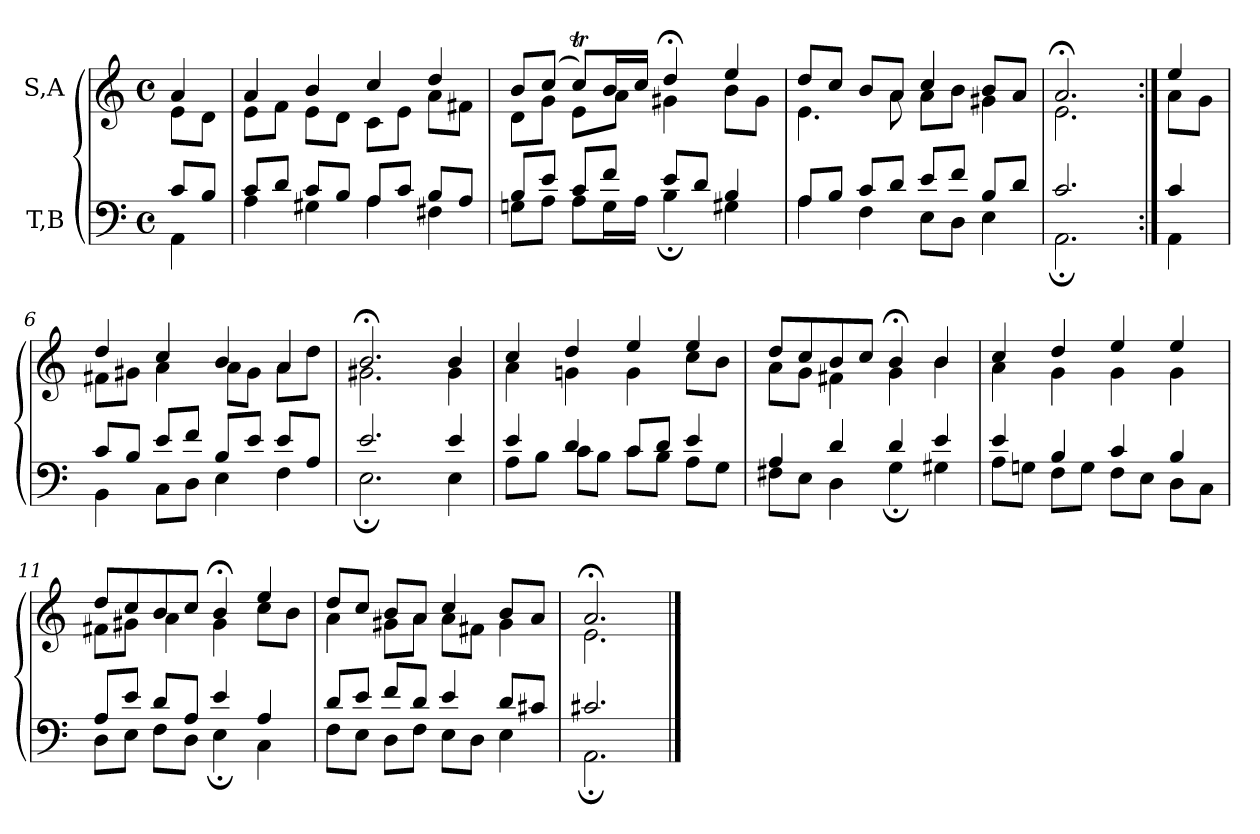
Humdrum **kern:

**kern	**kern
*part2	*part1
*staff2	*staff1
*I"T,B	*I"S,A
*clefF4	*clefG2
*k[]	*k[]
*M4/4	*M4/4
*met(c)	*met(c)
=	=
*^	*^
8cL	4AA	4a	8eL
8BJ	.	.	8dJ
=1	=1	=1	=1
8cL	4A	4a	8eL
8dJ	.	.	8fJ
8cL	4G#X	4b	8eL
8BJ	.	.	8dJ
8AL	4A	4cc	8cL
8cJ	.	.	8eJ
8BL	4F#X	4dd	8aL
8AJ	.	.	8f#XJ
=2	=2	=2	=2
8BL	8GnL	8bL	8dL
8eJ	8AJ	(>8ccJ	8gJ
8cL	8AL	8ccTL)	8eL
8fJ	16GL	16bL	8aJ
.	16AJJ	16ccJJ	.
8eL	4B;	4dd;<	4g#X
8dJ	.	.	.
4B	4G#X	4ee	8bL
.	.	.	8g#J
=3	=3	=3	=3
8AL	4A	8ddL	4.e
8BJ	.	8ccJ	.
8cL	4F	8bL	.
8dJ	.	8aJ	8a
8eL	8EL	4cc	8aL
8fJ	8DJ	.	8bJ
8BL	4E	8bL	4g#X
8dJ	.	8aJ	.
=34	=34	=34	=34
2.c	2.AA;	2.a;<	2.e
=35:|!	=35:|!	=35:|!	=35:|!
4c	4AA	4ee	8aL
.	.	.	8gJ
=6	=6	=6	=6
8cL	4BB	4dd	8f#XL
8BJ	.	.	8g#XJ
8eL	8CL	4cc	4a
8fJ	8DJ	.	.
8BL	4E	4b	8aL
8eJ	.	.	8g#J
8eL	4F	4a	8aL
8AJ	.	.	8ddJ
=7	=7	=7	=7
2.e	2.E;	2.b;<	2.g#X
4e	4E	4b	4g#
=8	=8	=8	=8
4e	8AL	4cc	4a
.	8BJ	.	.
4d	8cL	4dd	4gn
.	8BJ	.	.
8cL	8cL	4ee	4g
8dJ	8BJ	.	.
4e	8AL	4ee	8ccL
.	8GJ	.	8bJ
=9	=9	=9	=9
4A	8F#XL	8ddL	8aL
.	8EJ	8cc	8gJ
4d	4D	8b	4f#X
.	.	8ccJ	.
4d	4G;	4b;<	4g
4e	4G#X	4b	4b
=10	=10	=10	=10
4e	8AL	4cc	4a
.	8GnJ	.	.
4B	8FL	4dd	4g
.	8GJ	.	.
4c	8FL	4ee	4g
.	8EJ	.	.
4B	8DL	4ee	4g
.	8CJ	.	.
=11	=11	=11	=11
8AL	8DL	8ddL	8f#XL
8eJ	8EJ	8cc	8g#XJ
8dL	8FL	8b	4a
8AJ	8DJ	8ccJ	.
4e	4E;	4b;<	4g#
4A	4C	4ee	8ccL
.	.	.	8bJ
=12	=12	=12	=12
8dL	8FL	8ddL	4a
8eJ	8EJ	8ccJ	.
8fL	8DL	8bL	8g#XL
8dJ	8FJ	8aJ	8aJ
4e	8EL	4cc	8aL
.	8DJ	.	8f#XJ
8dL	4E	8bL	4g#
8c#XJ	.	8aJ	.
=13	=13	=13	=13
2.c#X	2.AA;	2.a;<	2.e
*v	*v	*	*
*	*v	*v
==	==
*-	*-
